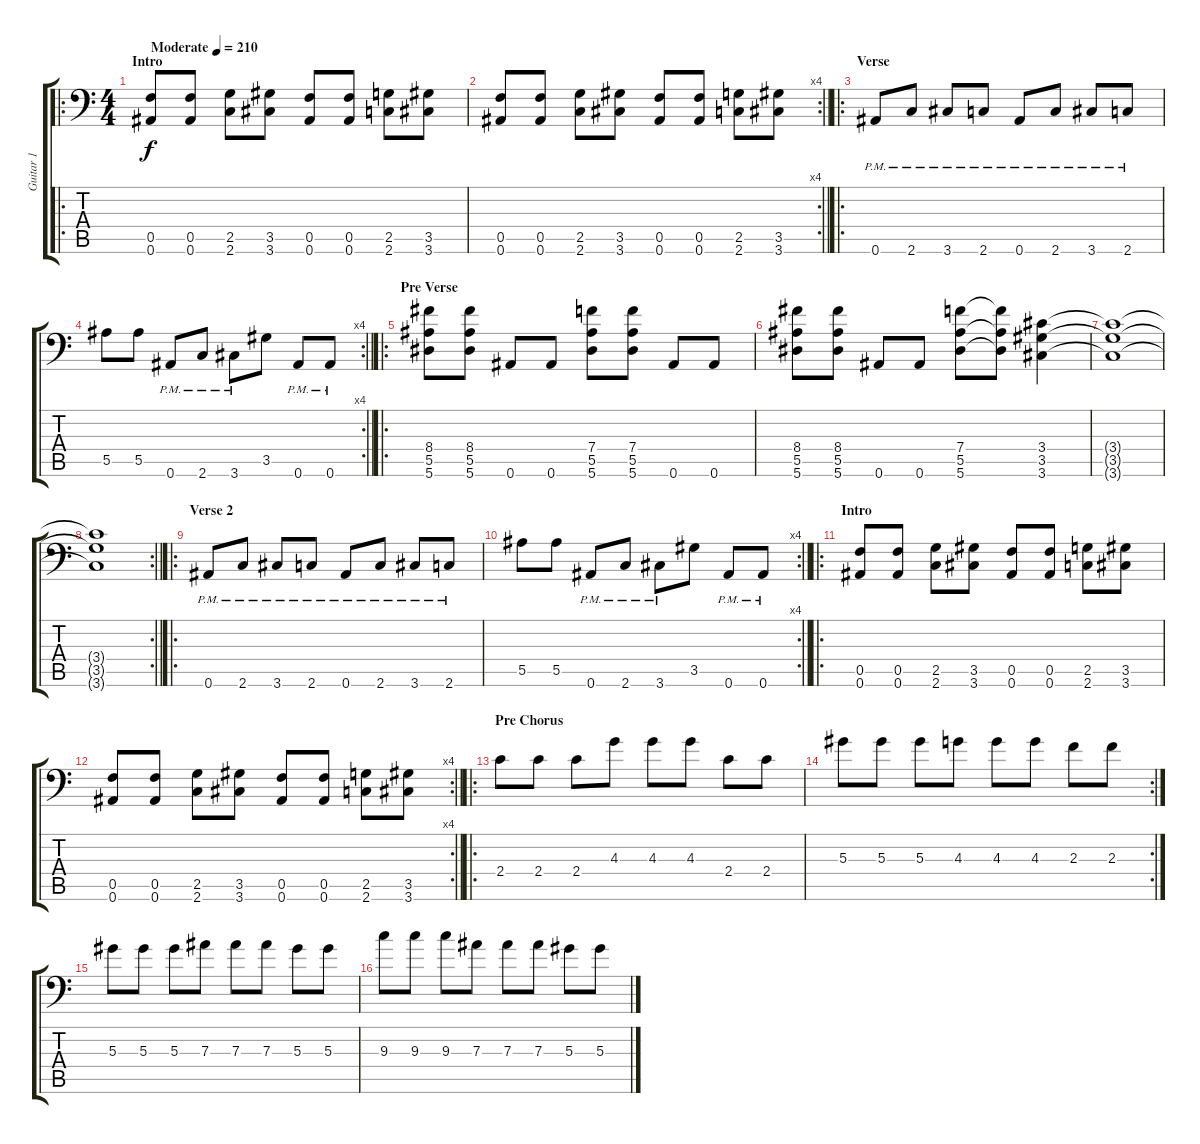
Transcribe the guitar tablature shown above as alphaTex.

\track ("Guitar 1" "Guitar 1") {instrument distortionguitar}
\staff {score tabs}
\tuning (C4 G3 Eb3 Bb2 F2 Bb1) {hide}
\ro
\ts (4 4)
\section ("" "Intro")
\tempo (210 "Moderate")
\clef f4
\ks c
(0.5 0.6).8{dy f instrument distortionguitar} (0.5 0.6).8 (2.5 2.6).8 (3.5 3.6).8 (0.5 0.6).8 (0.5 0.6).8 (2.5 2.6).8 (3.5 3.6).8 |
\rc 4
\barLineRight lightlight
(0.5 0.6).8 (0.5 0.6).8 (2.5 2.6).8 (3.5 3.6).8 (0.5 0.6).8 (0.5 0.6).8 (2.5 2.6).8 (3.5 3.6).8 |
\ro
\section ("" "Verse")
0.6{pm}.8 2.6{pm}.8 3.6{pm}.8 2.6{pm}.8 0.6{pm}.8 2.6{pm}.8 3.6{pm}.8 2.6{pm}.8 |
\rc 4
\barLineRight lightlight
5.5.8 5.5.8 0.6{pm}.8 2.6{pm}.8 3.6{pm}.8 3.5.8 0.6{pm}.8 0.6{pm}.8 |
\ro
\section ("" "Pre Verse")
(8.4 5.5 5.6).8 (8.4 5.5 5.6).8 0.6.8 0.6.8 (7.4 5.5 5.6).8 (7.4 5.5 5.6).8 0.6.8 0.6.8 |
(8.4 5.5 5.6).8 (8.4 5.5 5.6).8 0.6.8 0.6.8 (7.4 5.5 5.6).8 (7.4{t} 5.5{t} 5.6{t}).8 (3.4 3.5 3.6).4 |
(3.4{t} 3.5{t} 3.6{t}).1 |
\rc 2
\barLineRight lightlight
(3.4{t} 3.5{t} 3.6{t}).1 |
\ro
\section ("" "Verse 2")
0.6{pm}.8 2.6{pm}.8 3.6{pm}.8 2.6{pm}.8 0.6{pm}.8 2.6{pm}.8 3.6{pm}.8 2.6{pm}.8 |
\rc 4
\barLineRight lightlight
5.5.8 5.5.8 0.6{pm}.8 2.6{pm}.8 3.6{pm}.8 3.5.8 0.6{pm}.8 0.6{pm}.8 |
\ro
\section ("" "Intro")
(0.5 0.6).8 (0.5 0.6).8 (2.5 2.6).8 (3.5 3.6).8 (0.5 0.6).8 (0.5 0.6).8 (2.5 2.6).8 (3.5 3.6).8 |
\rc 4
\barLineRight lightlight
(0.5 0.6).8 (0.5 0.6).8 (2.5 2.6).8 (3.5 3.6).8 (0.5 0.6).8 (0.5 0.6).8 (2.5 2.6).8 (3.5 3.6).8 |
\ro
\section ("" "Pre Chorus")
2.4.8 2.4.8 2.4.8 4.3.8 4.3.8 4.3.8 2.4.8 2.4.8 |
\rc 2
5.3.8 5.3.8 5.3.8 4.3.8 4.3.8 4.3.8 2.3.8 2.3.8 |
5.3.8 5.3.8 5.3.8 7.3.8 7.3.8 7.3.8 5.3.8 5.3.8 |
9.3.8 9.3.8 9.3.8 7.3.8 7.3.8 7.3.8 5.3.8 5.3.8
